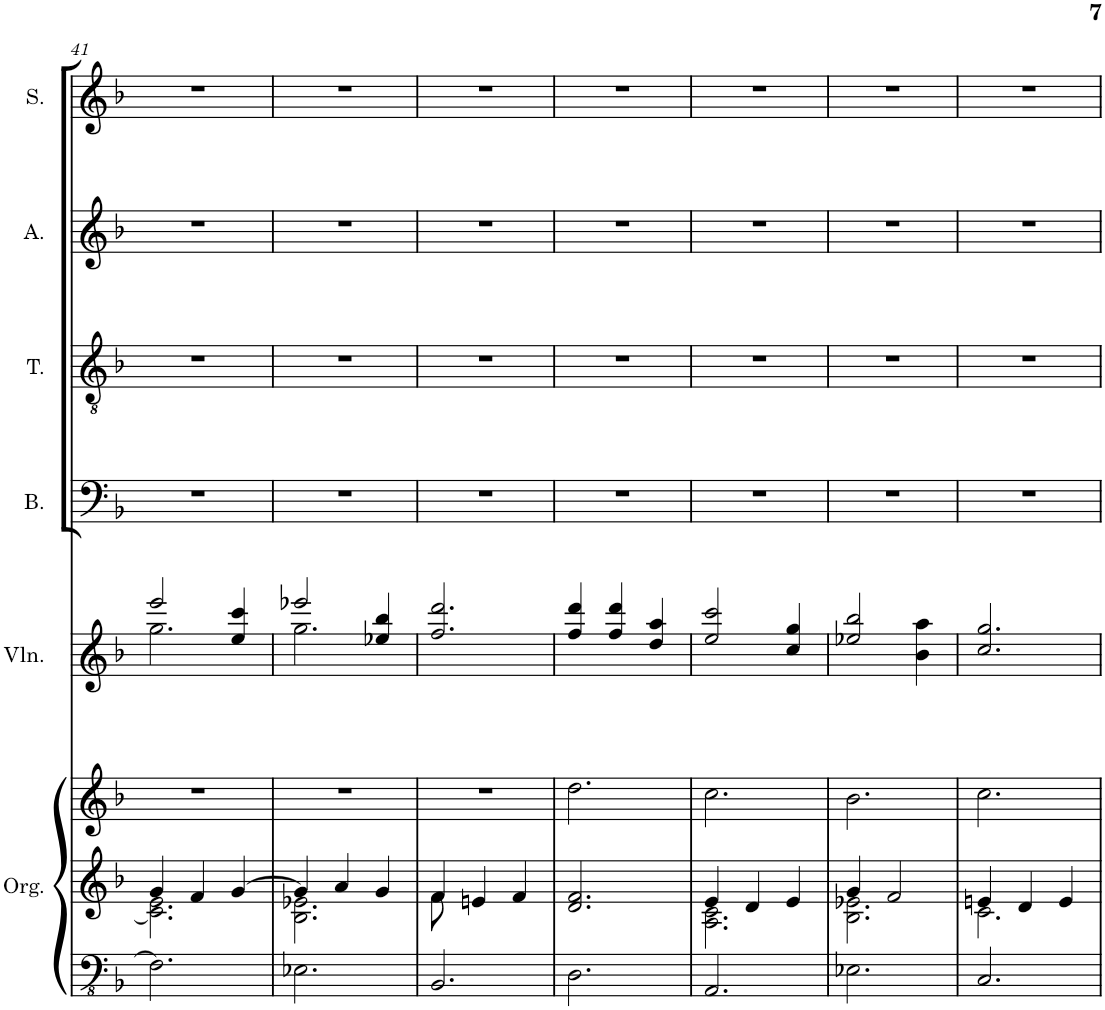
**kern	**kern	**kern	**kern	**kern	**kern	**kern	**kern	**kern
*part7	*part7	*part7	*part6	*part5	*part4	*part3	*part2	*part1
*staff9	*staff8	*staff7	*staff6	*staff5	*staff4	*staff3	*staff2	*staff1
*I"Organ	*	*	*I"Violin	*I"Bass	*I"Tenor	*I"Alto	*I"Soprano	*I"Descant
*I'Org.	*	*	*I'Vln.	*I'B.	*I'T.	*I'A.	*I'S.	*I'D
!!LO:PB:g=z
*clefFv4	*clefG2	*clefG2	*clefG2	*clefF4	*clefGv2	*clefG2	*clefG2	*clefG2
*k[b-]	*k[b-]	*k[b-]	*k[b-]	*k[b-]	*k[b-]	*k[b-]	*k[b-]	*k[b-]
*M3/4	*M3/4	*M3/4	*M3/4	*M3/4	*M3/4	*M3/4	*M3/4	*M3/4
=41	=41	=41	=41	=41	=41	=41	=41	=41
*	*^	*	*^	*	*	*	*	*
2.FF\]	4g/	2.c\] 2.e\	2.r	2eee/	2.gg\	2.r	2.r	2.r	2.r	2.r
.	4f/	.	.	.	.	.	.	.	.	.
.	[4g/	.	.	4ee/ 4ccc/	.	.	.	.	.	.
=42	=42	=42	=42	=42	=42	=42	=42	=42	=42	=42
2.EE-X\	4g/]	2.B-\ 2.e-X\	2.r	2eee-X/	2.gg\	2.r	2.r	2.r	2.r	2.r
.	4a/	.	.	.	.	.	.	.	.	.
.	4g/	.	.	4ee-X/ 4bb-/	.	.	.	.	.	.
*	*	*	*	*v	*v	*	*	*	*	*
=43	=43	=43	=43	=43	=43	=43	=43	=43	=43
2.BBB-/	4f/	8f\	2.r	2.ff/ 2.ddd/	2.r	2.r	2.r	2.r	2.r
.	.	2ryy	.	.	.	.	.	.	.
.	4en/	.	.	.	.	.	.	.	.
.	4f/	.	.	.	.	.	.	.	.
.	.	8ryy	.	.	.	.	.	.	.
*	*v	*v	*	*	*	*	*	*	*
=44	=44	=44	=44	=44	=44	=44	=44	=44
2.DD\	2.d/ 2.f/	2.dd\	4ff/ 4ddd/	2.r	2.r	2.r	2.r	2.r
.	.	.	4ff/ 4ddd/	.	.	.	.	.
.	.	.	4dd/ 4aa/	.	.	.	.	.
=45	=45	=45	=45	=45	=45	=45	=45	=45
*	*^	*	*	*	*	*	*	*
2.AAA/	4e/	2.A\ 2.c\	2.cc\	2ee/ 2ccc/	2.r	2.r	2.r	2.r	2.r
.	4d/	.	.	.	.	.	.	.	.
.	4e/	.	.	4cc/ 4gg/	.	.	.	.	.
=46	=46	=46	=46	=46	=46	=46	=46	=46	=46
2.EE-X\	4g/	2.B-\ 2.e-X\	2.b-\	2ee-X/ 2bb-/	2.r	2.r	2.r	2.r	2.r
.	2f/	.	.	.	.	.	.	.	.
.	.	.	.	4b-\ 4aa\	.	.	.	.	.
=47	=47	=47	=47	=47	=47	=47	=47	=47	=47
2.CC/	4en/	2.c\	2.cc\	2.cc/ 2.gg/	2.r	2.r	2.r	2.r	2.r
.	4d/	.	.	.	.	.	.	.	.
.	4e/	.	.	.	.	.	.	.	.
*	*v	*v	*	*	*	*	*	*	*
=	=	=	=	=	=	=	=	=
*-	*-	*-	*-	*-	*-	*-	*-	*-
